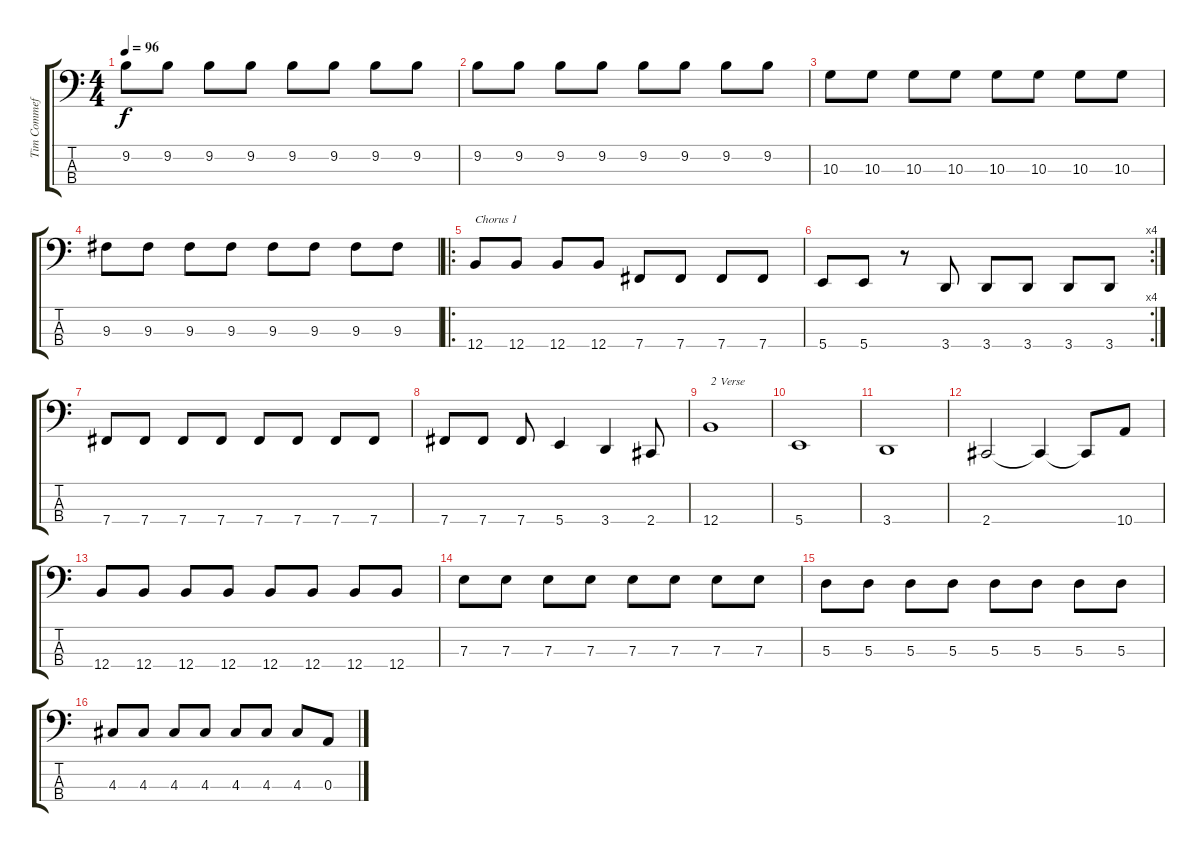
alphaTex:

\track ("Tim Commeford" "Tim Commef") {instrument electricbassfinger}
\staff {score tabs}
\tuning (G2 D2 A1 B0) {hide}
\ts (4 4)
\tempo 96
\clef f4
\ks c
9.2.8{dy f} 9.2.8 9.2.8 9.2.8 9.2.8 9.2.8 9.2.8 9.2.8 |
9.2.8 9.2.8 9.2.8 9.2.8 9.2.8 9.2.8 9.2.8 9.2.8 |
10.3.8 10.3.8 10.3.8 10.3.8 10.3.8 10.3.8 10.3.8 10.3.8 |
9.3.8 9.3.8 9.3.8 9.3.8 9.3.8 9.3.8 9.3.8 9.3.8 |
\ro
12.4.8{txt "Chorus 1"} 12.4.8 12.4.8 12.4.8 7.4.8 7.4.8 7.4.8 7.4.8 |
\rc 4
5.4.8 5.4.8 r.8 3.4.8 3.4.8 3.4.8 3.4.8 3.4.8 |
7.4.8 7.4.8 7.4.8 7.4.8 7.4.8 7.4.8 7.4.8 7.4.8 |
7.4.8 7.4.8 7.4.8 5.4.4 3.4.4 2.4.8 |
12.4.1{txt "2 Verse"} |
5.4.1 |
3.4.1 |
2.4.2 2.4{t}.4 2.4{t}.8 10.4.8 |
12.4.8 12.4.8 12.4.8 12.4.8 12.4.8 12.4.8 12.4.8 12.4.8 |
7.3.8 7.3.8 7.3.8 7.3.8 7.3.8 7.3.8 7.3.8 7.3.8 |
5.3.8 5.3.8 5.3.8 5.3.8 5.3.8 5.3.8 5.3.8 5.3.8 |
4.3.8 4.3.8 4.3.8 4.3.8 4.3.8 4.3.8 4.3.8 0.3.8
